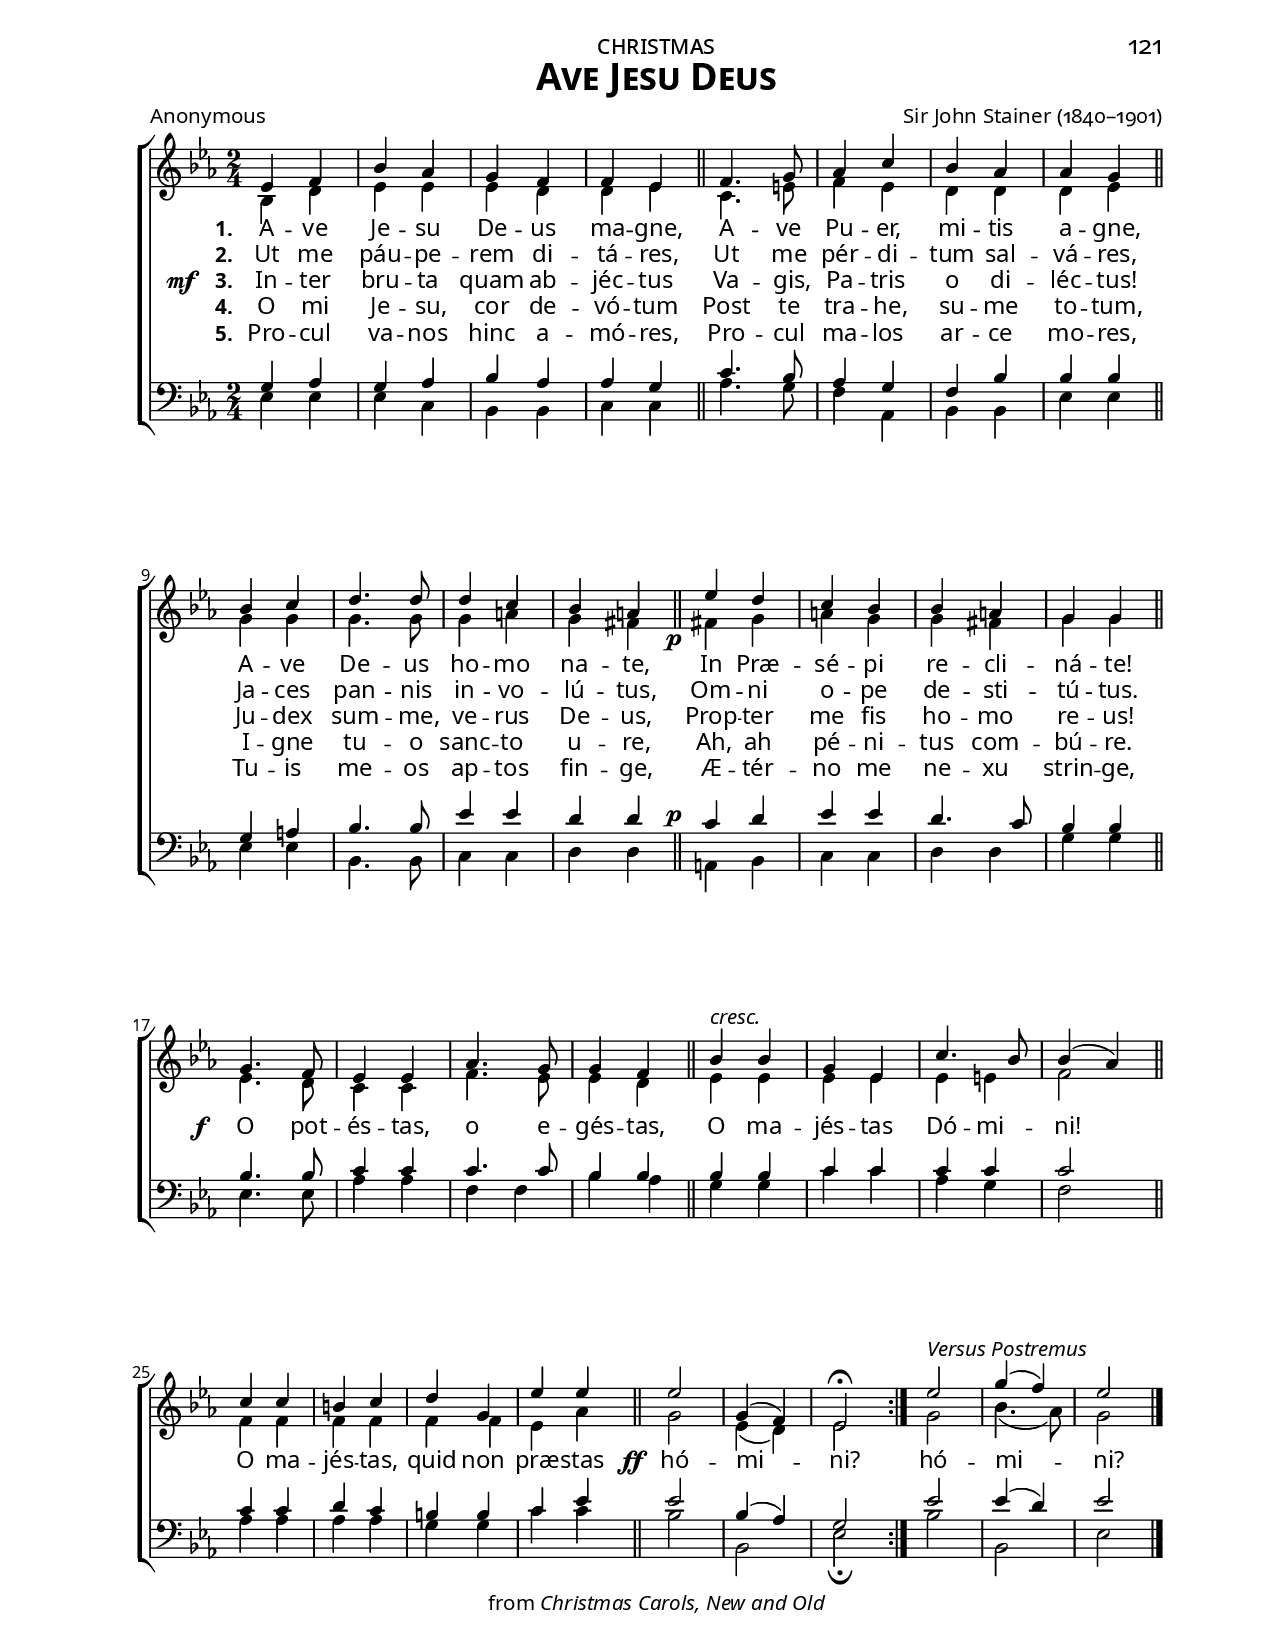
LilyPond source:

\version "2.14.2"
\include "util.ly"
\header {
  title = \markup{\override #'(font-name . "Garamond Premier Pro Semibold"){ \abs-fontsize #18 \smallCapsOldStyle"Ave Jesu Deus"}}
  poet = \markup\oldStyleNum"Anonymous"
  composer = \markup\oldStyleNum"Sir John Stainer (1840–1901)"
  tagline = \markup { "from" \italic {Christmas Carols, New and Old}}
}
\paper {
  %print-all-headers = ##t
  paper-height = 11\in
  paper-width = 8.5\in
  indent = 0\in
  %system-system-spacing = #'((basic-distance . 10) (padding . 0))
  %system-system-spacing =
  %  #'((basic-distance . 0)
  %     (minimum-distance . 0)
  %     (padding . -0.35)
  %     (stretchability . 100))
  ragged-last-bottom = ##f
  ragged-bottom = ##f
  two-sided = ##t
  inner-margin = 1\in
  outer-margin = 0.75\in
  top-margin = 0.26\in
  bottom-margin = 0.25\in
  first-page-number = #121
  print-first-page-number = ##t
  headerLine = \markup{\override #'(font-name . "Garamond Premier Pro") \smallCapsOldStyle"christmas"}
  oddHeaderMarkup = \markup\fill-line{
     \override #'(font-name . "Garamond Premier Pro")\abs-fontsize #12.5
     \combine 
        \fill-line{"" \on-the-fly #print-page-number-check-first
        \oldStylePageNum""
        }
        \fill-line{\headerLine}
  }
  evenHeaderMarkup = \markup {
     \override #'(font-name . "Garamond Premier Pro")\abs-fontsize #12.5
     \combine
        \on-the-fly #print-page-number-check-first
        \oldStylePageNum""
        \fill-line{\headerLine}
  }
}
#(set-global-staff-size 18) \paper{ #(define fonts (make-pango-font-tree "Garamond Premier Pro" "Garamond Premier Pro" "Garamond Premier Pro" (/ 18 20))) }
global = {
  \key ees \major
  \time 2/4
  \override DynamicLineSpanner #'staff-padding = #0.0
  \override DynamicLineSpanner #'Y-extent = #'(1 . 1)
  \override DynamicText #'X-offset = #'-4
}

sopMusic = \relative c' {
  ees4 f |
  bes aes |
  g f |
  f ees \bar "||"
  f4. g8 |
  aes4 c |
  
  bes aes |
  aes g \bar "||"
  bes c |
  d4. d8 |
  d4 c |
  bes a \bar "||"
  ees'_\p d |
  
  c bes |
  bes a |
  g g \bar "||" \break
  g4. f8 |
  ees4 ees |
  aes4. g8 |
  g4 f \bar "||"
  
  bes4^\markup\italic"cresc." bes |
  g ees |
  c'4. bes8 |
  bes4( aes) \bar "||" \break
  c4 c |
  b c |
  d g, |
  
  ees' ees \bar "||"
  ees2 |
  g,4( f) |
  ees2\fermata \bar ":|."
  ees'^\markup\italic{ "Versus Postremus"} |
  g4( f) |
  ees2 \bar "|."
}
sopWords = \lyricmode {
  
}

altoMusic = \relative c' {
  bes4 d |
  ees ees |
  ees d |
  d ees \bar "||"
  c4. e8 |
  f4 ees |
  
  d d |
  d ees \bar "||"
  g g |
  g4. g8 |
  g4 a |
  g fis \bar "||"
  fis! g |
  
  a g |
  g fis |
  g g \bar "||"
  ees4. d8 |
  c4 c |
  f4. ees8 |
  ees4 d |
  
  ees ees |
  ees ees |
  ees e |
  f2 \bar "||"
  f4 f |
  f f |
  f f |
  
  ees aes \bar "||"
  g2 |
  ees4( d) |
  ees2 |
  g2 |
  bes4.( aes8) |
  g2 \bar "|."
}
altoWords = {
  \dropLyricsV
  \lyricmode {
    \set stanza = #"1. "
    A -- ve Je -- su De -- us ma -- gne,
    A -- ve Pu -- er, mi -- tis a -- gne,
    A -- ve De -- us ho -- mo na -- te,
    In Præ -- sé -- pi re -- cli -- ná -- te!
  }
  
  \set stanza = \markup\dynamic"f   "
  \lyricmode {
    \set associatedVoice = "tenors"
    O pot -- és -- tas, o e -- gés -- tas,
    O ma -- jés -- tas Dó -- mi -- ni!
    O ma -- jés -- tas, quid non præ -- stas
  }
  \set stanza = \markup\dynamic"  ff "
  \lyricmode{
    hó -- mi -- ni?
    hó -- mi -- ni?
  }
}
altoWordsII = \lyricmode {
  \dropLyricsV
%\markup\italic
  \set stanza = #"2. "
  Ut me páu -- pe -- rem di -- tá -- res,
  Ut me pér -- di -- tum sal -- vá -- res,
  Ja -- ces pan -- nis in -- vo -- lú -- tus,
  Om -- ni o -- pe de -- sti -- tú -- tus.
}
altoWordsIII = {
  \dropLyricsV
  \set stanza = \markup{\dynamic "mf  " "3. "}
  \lyricmode {
    In -- ter bru -- ta quam ab -- jéc -- tus
    Va -- gis, Pa -- tris o di -- léc -- tus!
    Ju -- dex sum -- me, ve -- rus De -- us,
    Prop -- ter me fis ho -- mo re -- us!
  }
}
altoWordsIV = \lyricmode {
  \dropLyricsV
  \set stanza = #"4. "
  O mi Je -- su, cor de -- vó -- tum
  Post te tra -- he, su -- me to -- tum,
  I -- gne tu -- o sanc -- to u -- re,
  Ah, ah pé -- ni -- tus com -- bú -- re.
}
altoWordsV = \lyricmode {
  \dropLyricsV
  \set stanza = #"5. "
  Pro -- cul va -- nos hinc a -- mó -- res,
  Pro -- cul ma -- los ar -- ce mo -- res,
  Tu -- is me -- os ap -- tos fin -- ge,
  Æ -- tér -- no me ne -- xu strin -- ge,
}
altoWordsVI = \lyricmode {
  \set stanza = #"6. "
  \set ignoreMelismata = ##t
}
tenorMusic = \relative c' {
  g4 aes |
  g aes |
  bes aes |
  aes g \bar "||"
  c4. bes8 |
  aes4 g |
  
  f bes |
  bes bes \bar "||"
  g a |
  bes4. bes8 |
  ees4 ees |
  d d \bar "||"
  c^\p d |
  
  ees4 ees |
  d4. c8 |
  bes4 bes \bar "||"
  bes4. bes8 |
  c4 c |
  c4. c8 |
  bes4 bes \bar "||"
  
  bes bes |
  c c |
  c c |
  c2 \bar "||"
  c4 c |
  d c |
  b b |
  
  c ees \bar "||"
  ees2 |
  bes4( aes) |
  g2 |
  
  ees' |
  ees4( d) |
  ees2 \bar "|."
  
}
tenorWords = \lyricmode {

}

bassMusic = \relative c {
  ees4 ees |
  ees c |
  bes bes |
  c c \bar "||"
  aes'4. g8 |
  f4 aes, |
  
  bes4 bes |
  ees ees \bar "||"
  ees ees |
  bes4. bes8 |
  c4 c |
  d d \bar "||"
  a bes |
  
  c c |
  d d |
  g g \bar "||"
  ees4. ees8 |
  aes4 aes |
  f f |
  bes aes \bar "||"
  
  g g |
  c c |
  aes g |
  f2 \bar "||"
  aes4 aes |
  aes aes |
  g g |
  
  c c \bar "||"
  bes2 |
  bes, |
  ees\fermata |
  bes' |
  bes, |
  ees \bar "|."
}
bassWords = \lyricmode {

}

pianoRH = \relative c' {
  
}
pianoLH = \relative c' {
  
}

\score {
  <<
   \new ChoirStaff <<
%    \new Lyrics = sopranos \with { \override VerticalAxisGroup #'nonstaff-relatedstaff-spacing = #'((basic-distance . 1)) }
    \new Staff = women <<
      \new Voice = "sopranos" { \voiceOne << \global \sopMusic >> }
      \new Voice = "altos" { \voiceTwo << \global \altoMusic >> }
    >>
   \new Staff = men <<
      \clef bass
      \new Voice = "tenors" { \voiceOne << \global \tenorMusic >> }
      \new Voice = "basses" { \voiceTwo << \global \bassMusic >> }
    >>
    \new Lyrics \with { alignAboveContext = #"women" \override VerticalAxisGroup #'nonstaff-relatedstaff-spacing = #'((basic-distance . 1))} \lyricsto "sopranos" \sopWords
     \new Lyrics = "altosVI"  \with { alignBelowContext = #"women" \override VerticalAxisGroup #'nonstaff-relatedstaff-spacing = #'((basic-distance . 1))} \lyricsto "altos" \altoWordsVI
    \new Lyrics = "altosV"  \with { alignBelowContext = #"women" \override VerticalAxisGroup #'nonstaff-relatedstaff-spacing = #'((basic-distance . 1))} \lyricsto "altos" \altoWordsV
    \new Lyrics = "altosIV"  \with { alignBelowContext = #"women" \override VerticalAxisGroup #'nonstaff-relatedstaff-spacing = #'((basic-distance . 1))} \lyricsto "altos" \altoWordsIV
    \new Lyrics = "altosIII"  \with { alignBelowContext = #"women" \override VerticalAxisGroup #'nonstaff-relatedstaff-spacing = #'((basic-distance . 1))} \lyricsto "altos" \altoWordsIII
    \new Lyrics = "altosII"  \with { alignBelowContext = #"women" \override VerticalAxisGroup #'nonstaff-relatedstaff-spacing = #'((basic-distance . 1))} \lyricsto "altos" \altoWordsII
    \new Lyrics = "altos"  \with { alignBelowContext = #"women" \override VerticalAxisGroup #'nonstaff-relatedstaff-spacing = #'((basic-distance . 1))} \lyricsto "altos" \altoWords
    \new Lyrics \with { alignAboveContext = #"men" \override VerticalAxisGroup #'nonstaff-relatedstaff-spacing = #'((basic-distance . 1)) } \lyricsto "tenors" \tenorWords
    \new Lyrics \with { alignBelowContext = #"men" \override VerticalAxisGroup #'nonstaff-relatedstaff-spacing = #'((basic-distance . 1)) } \lyricsto "basses" \bassWords
  >>
%    \new PianoStaff << \new Staff { \new Voice { \pianoRH } } \new Staff { \clef "bass" \pianoLH } >>
  >>
  \layout {
  \context {
    \Lyrics
    \override LyricText #'font-size = #1.3
  }
    \context {
      \Score
      %\override SpacingSpanner #'base-shortest-duration = #(ly:make-moment 1 8)
      %\override SpacingSpanner #'common-shortest-duration = #(ly:make-moment 1 4)
    }
    \context {
      % Remove all empty staves
      % \Staff \RemoveEmptyStaves \override VerticalAxisGroup #'remove-first = ##t
    }
    \context {
      \Lyrics
      \override LyricText #'X-offset = #center-on-word
    }
  }
}

